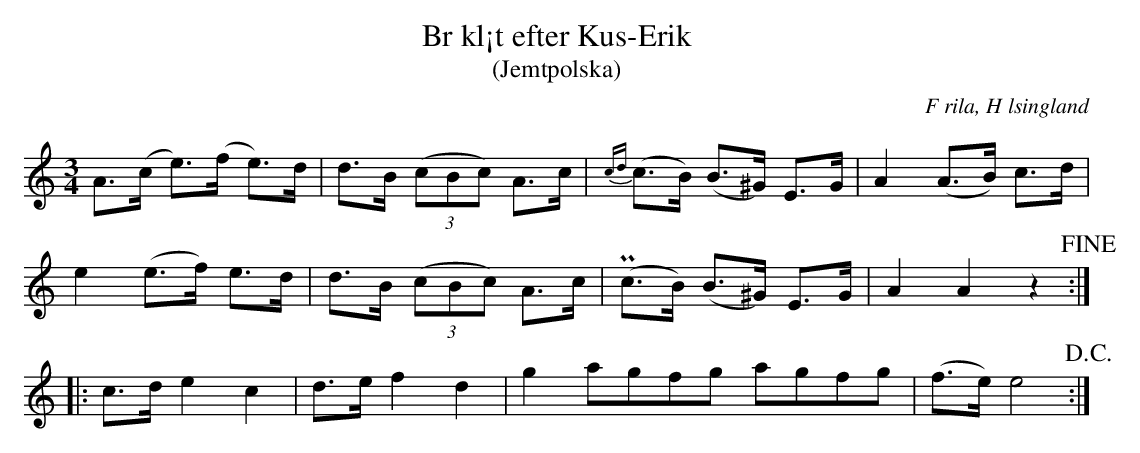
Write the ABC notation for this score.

X:1
T: Br kl¡t efter Kus-Erik
T: (Jemtpolska)
O: F rila, H lsingland
M: 3/4
L: 1/8
K: Am
A>(c e>)(f e)>d | d>B ((3cBc) A>c | {cd}(c>B) (B>^G)   E>G      | A2    (A>B) c>d  |
e2   (e>f) e>d  | d>B ((3cBc) A>c | (Pc>B)    (B>^G)   E>G      | A2    A2    z2  !fine! ::
K: C
c>d  e2    c2   | d>e f2      d2  | g2        agfg agfg | (f>e) e4 !D.C.!       :|
